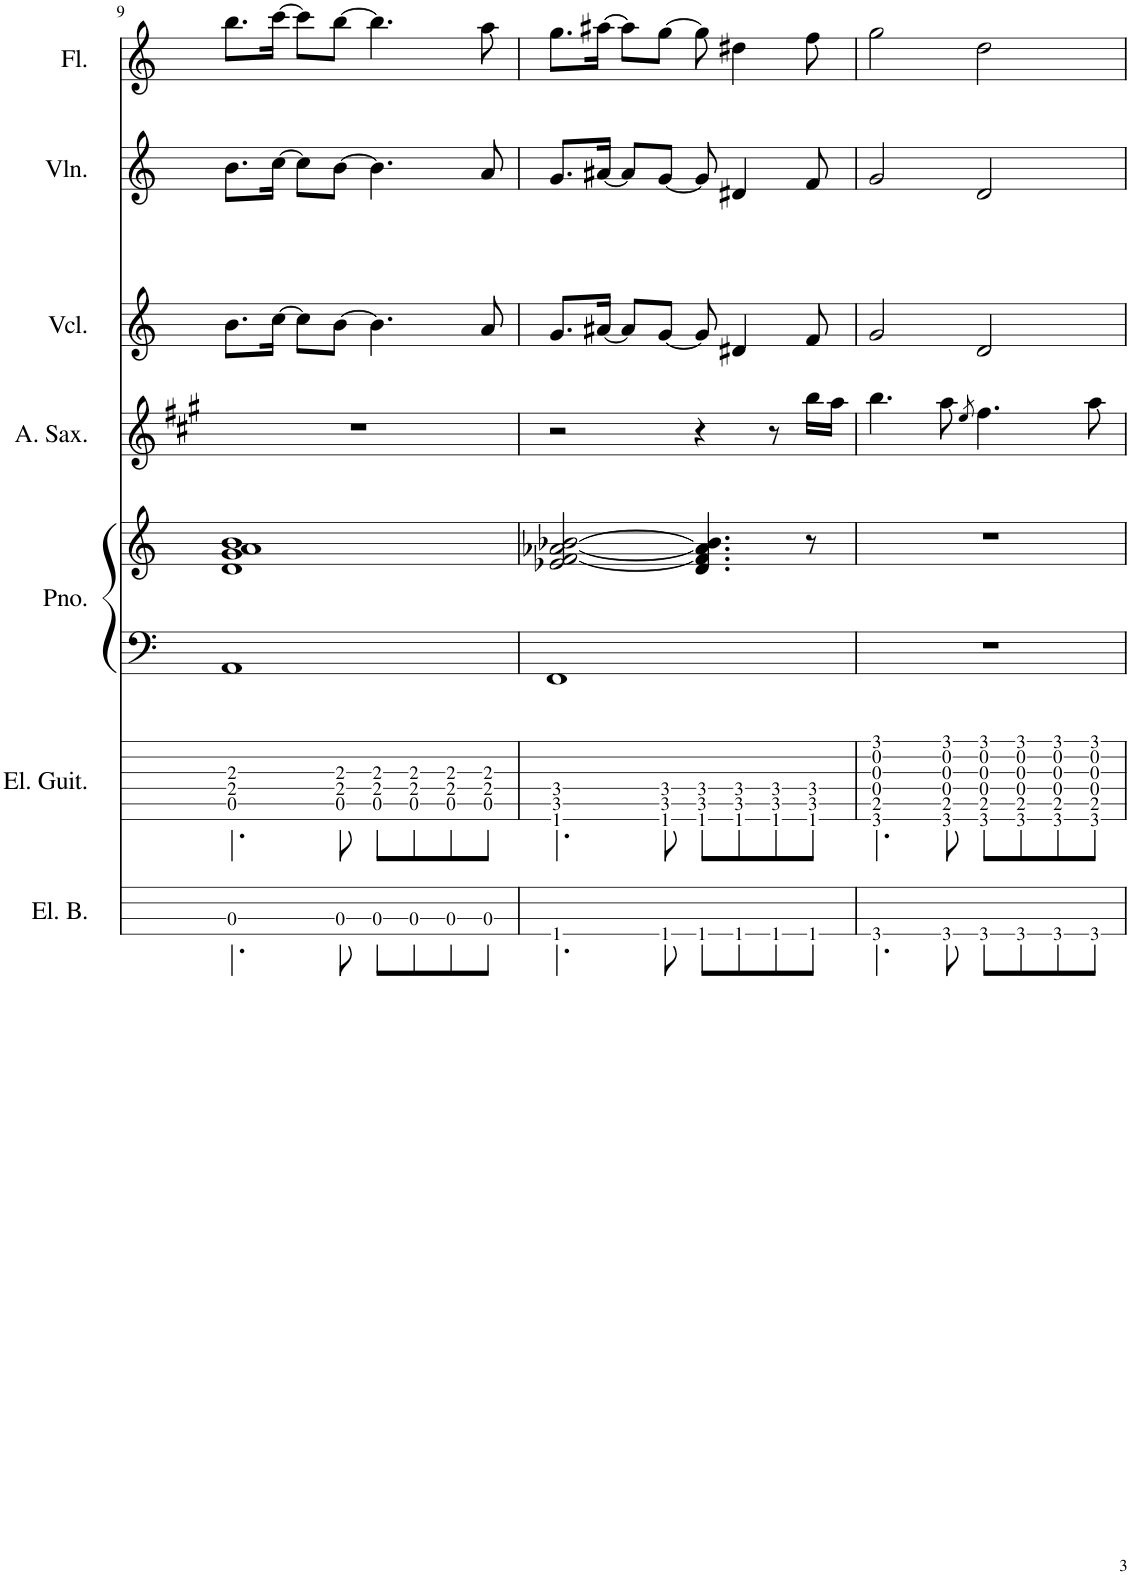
**kern	**kern	**kern	**kern	**kern	**kern	**kern	**kern
*part7	*part6	*part5	*part5	*part4	*part3	*part2	*part1
*staff8	*staff7	*staff6	*staff5	*staff4	*staff3	*staff2	*staff1
*I"Electric Bass	*I"Electric Guitar	*I"Piano	*	*I"Alto Saxophone	*I"Vocals	*I"Violin	*I"Flute
*I'El. B.	*I'El. Guit.	*I'Pno.	*	*I'A. Sax.	*I'Vcl.	*I'Vln.	*I'Fl.
!!LO:PB:g=z
*	*	*clefF4	*clefG2	*clefG2	*clefG2	*clefG2	*clefG2
*	*	*	*	*Trd5c9	*	*	*
*k[]	*k[]	*k[]	*k[]	*k[f#c#g#]	*k[]	*k[]	*k[]
*M4/4	*M4/4	*M4/4	*M4/4	*M4/4	*M4/4	*M4/4	*M4/4
=9	=9	=9	=9	=9	=9	=9	=9
4.AAA\	4.AA\ 4.E\ 4.A\	1AA	1d 1g 1a 1b	1r	8.b\L	8.b\L	8.bb\L
.	.	.	.	.	[16cc\Jk	[16cc\Jk	[16ccc\Jk
.	.	.	.	.	8cc\L]	8cc\L]	8ccc\L]
8AAA\	8AA\ 8E\ 8A\	.	.	.	[8b\J	[8b\J	[8bb\J
8AAA\L	8AA\ 8E\ 8A\L	.	.	.	4.b\]	4.b\]	4.bb\]
8AAA\	8AA\ 8E\ 8A\	.	.	.	.	.	.
8AAA\	8AA\ 8E\ 8A\	.	.	.	.	.	.
8AAA\J	8AA\ 8E\ 8A\J	.	.	.	8a/	8a/	8aa\
=10	=10	=10	=10	=10	=10	=10	=10
4.FFF\	4.FF\ 4.C\ 4.F\	1FF	2e-X/ [2f/ [2a-X/ [2b-X/	2r	8.g/L	8.g/L	8.gg\L
.	.	.	.	.	[16a#X/Jk	[16a#X/Jk	[16aa#X\Jk
.	.	.	.	.	8a#/L]	8a#/L]	8aa#\L]
8FFF\	8FF\ 8C\ 8F\	.	.	.	[8g/J	[8g/J	[8gg\J
8FFF\L	8FF\ 8C\ 8F\L	.	4.d/ 4.f/] 4.a-/] 4.b-/]	4r	8g/]	8g/]	8gg\]
8FFF\	8FF\ 8C\ 8F\	.	.	.	4d#X/	4d#X/	4dd#X\
8FFF\	8FF\ 8C\ 8F\	.	.	8r	.	.	.
8FFF\J	8FF\ 8C\ 8F\J	.	8r	16bb\LL	8f/	8f/	8ff\
.	.	.	.	16aa\JJ	.	.	.
=11	=11	=11	=11	=11	=11	=11	=11
4.GGG\	4.GG\ 4.BB\ 4.D\ 4.G\ 4.B\ 4.g\	1r	1r	4.bb\	2g/	2g/	2gg\
8GGG\	8GG\ 8BB\ 8D\ 8G\ 8B\ 8g\	.	.	8aa\	.	.	.
.	.	.	.	8qee/	.	.	.
8GGG\L	8GG\ 8BB\ 8D\ 8G\ 8B\ 8g\L	.	.	4.ff#\	2d/	2d/	2dd\
8GGG\	8GG\ 8BB\ 8D\ 8G\ 8B\ 8g\	.	.	.	.	.	.
8GGG\	8GG\ 8BB\ 8D\ 8G\ 8B\ 8g\	.	.	.	.	.	.
8GGG\J	8GG\ 8BB\ 8D\ 8G\ 8B\ 8g\J	.	.	8aa\	.	.	.
=	=	=	=	=	=	=	=
*-	*-	*-	*-	*-	*-	*-	*-
